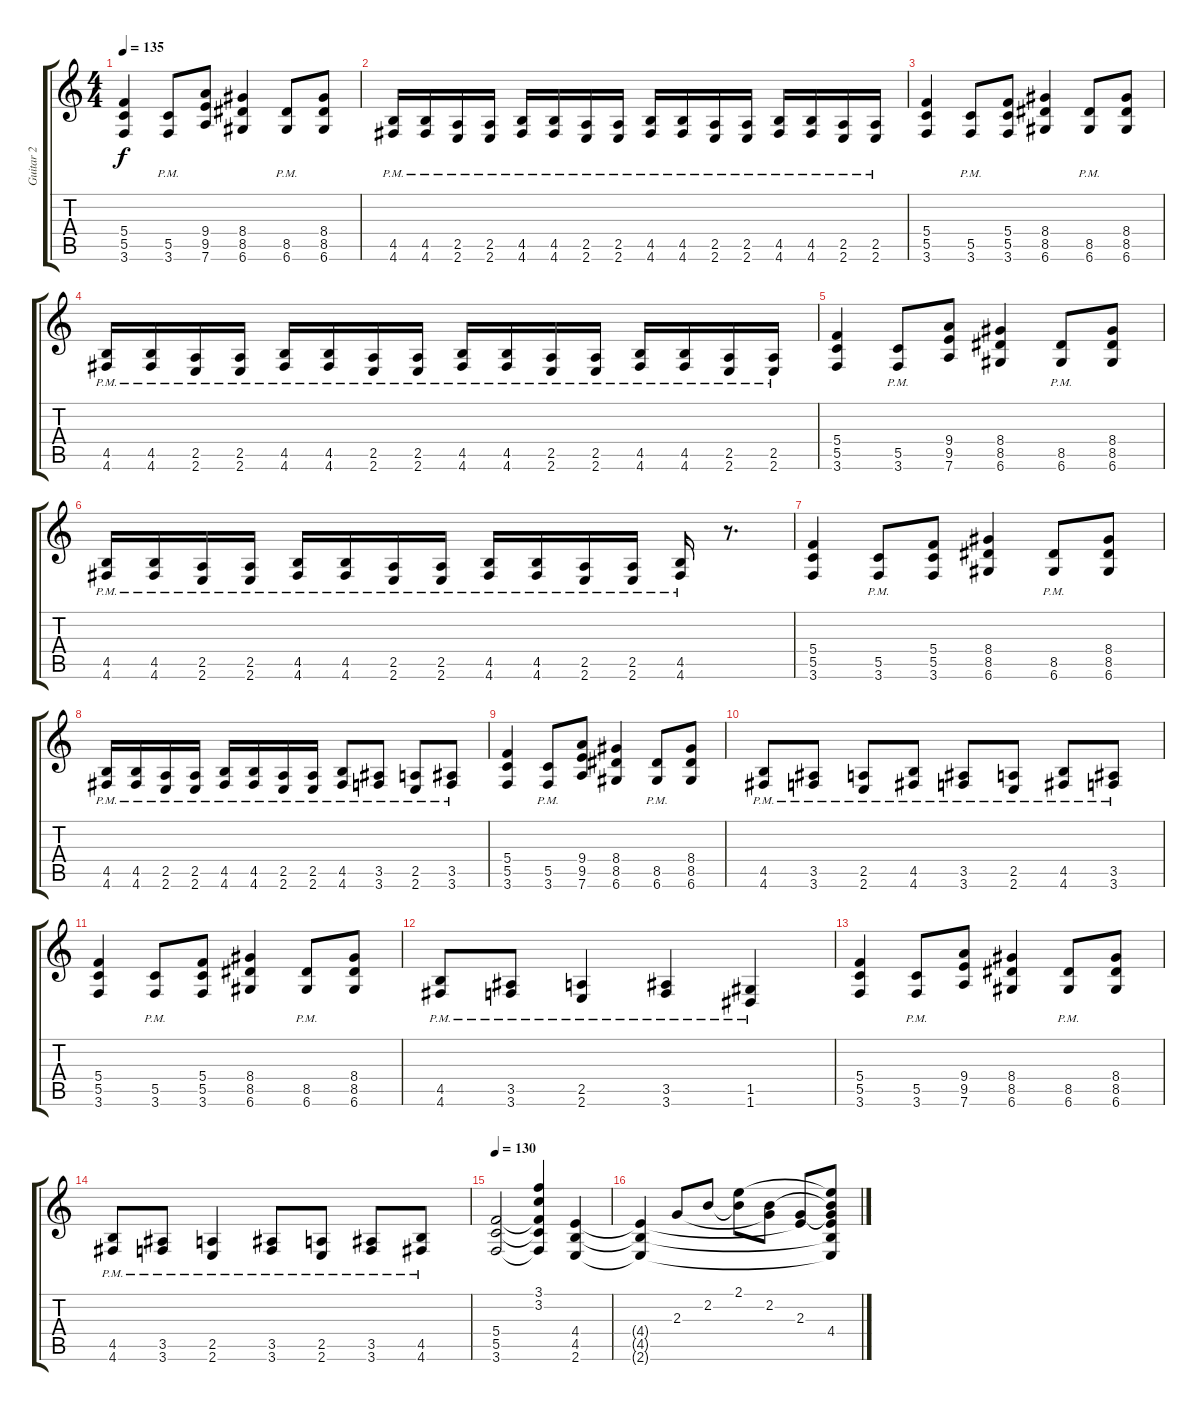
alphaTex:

\track ("Guitar 2" "Guitar 2") {instrument distortionguitar}
\staff {score tabs}
\tuning (D4 A3 F3 C3 G2 D2) {hide}
\ts (4 4)
\tempo 135
\clef g2
\ks c
(5.4 5.5 3.6).4{dy f} (5.5{pm} 3.6{pm}).8 (9.4 9.5 7.6).8 (8.4 8.5 6.6).4 (8.5{pm} 6.6{pm}).8 (8.4 8.5 6.6).8 |
(4.5{pm} 4.6{pm}).16 (4.5{pm} 4.6{pm}).16 (2.5{pm} 2.6{pm}).16 (2.5{pm} 2.6{pm}).16 (4.5{pm} 4.6{pm}).16 (4.5{pm} 4.6{pm}).16 (2.5{pm} 2.6{pm}).16 (2.5{pm} 2.6{pm}).16 (4.5{pm} 4.6{pm}).16 (4.5{pm} 4.6{pm}).16 (2.5{pm} 2.6{pm}).16 (2.5{pm} 2.6{pm}).16 (4.5{pm} 4.6{pm}).16 (4.5{pm} 4.6{pm}).16 (2.5{pm} 2.6{pm}).16 (2.5{pm} 2.6{pm}).16 |
(5.4 5.5 3.6).4 (5.5{pm} 3.6{pm}).8 (5.4 5.5 3.6).8 (8.4 8.5 6.6).4 (8.5{pm} 6.6{pm}).8 (8.4 8.5 6.6).8 |
(4.5{pm} 4.6{pm}).16 (4.5{pm} 4.6{pm}).16 (2.5{pm} 2.6{pm}).16 (2.5{pm} 2.6{pm}).16 (4.5{pm} 4.6{pm}).16 (4.5{pm} 4.6{pm}).16 (2.5{pm} 2.6{pm}).16 (2.5{pm} 2.6{pm}).16 (4.5{pm} 4.6{pm}).16 (4.5{pm} 4.6{pm}).16 (2.5{pm} 2.6{pm}).16 (2.5{pm} 2.6{pm}).16 (4.5{pm} 4.6{pm}).16 (4.5{pm} 4.6{pm}).16 (2.5{pm} 2.6{pm}).16 (2.5{pm} 2.6{pm}).16 |
(5.4 5.5 3.6).4 (5.5{pm} 3.6{pm}).8 (9.4 9.5 7.6).8 (8.4 8.5 6.6).4 (8.5{pm} 6.6{pm}).8 (8.4 8.5 6.6).8 |
(4.5{pm} 4.6{pm}).16 (4.5{pm} 4.6{pm}).16 (2.5{pm} 2.6{pm}).16 (2.5{pm} 2.6{pm}).16 (4.5{pm} 4.6{pm}).16 (4.5{pm} 4.6{pm}).16 (2.5{pm} 2.6{pm}).16 (2.5{pm} 2.6{pm}).16 (4.5{pm} 4.6{pm}).16 (4.5{pm} 4.6{pm}).16 (2.5{pm} 2.6{pm}).16 (2.5{pm} 2.6{pm}).16 (4.5{pm} 4.6{pm}).16 r.8{d} |
(5.4 5.5 3.6).4 (5.5{pm} 3.6{pm}).8 (5.4 5.5 3.6).8 (8.4 8.5 6.6).4 (8.5{pm} 6.6{pm}).8 (8.4 8.5 6.6).8 |
(4.5{pm} 4.6{pm}).16 (4.5{pm} 4.6{pm}).16 (2.5{pm} 2.6{pm}).16 (2.5{pm} 2.6{pm}).16 (4.5{pm} 4.6{pm}).16 (4.5{pm} 4.6{pm}).16 (2.5{pm} 2.6{pm}).16 (2.5{pm} 2.6{pm}).16 (4.5{pm} 4.6{pm}).8 (3.5{pm} 3.6{pm}).8 (2.5{pm} 2.6{pm}).8 (3.5{pm} 3.6{pm}).8 |
(5.4 5.5 3.6).4 (5.5{pm} 3.6{pm}).8 (9.4 9.5 7.6).8 (8.4 8.5 6.6).4 (8.5{pm} 6.6{pm}).8 (8.4 8.5 6.6).8 |
(4.5{pm} 4.6{pm}).8 (3.5{pm} 3.6{pm}).8 (2.5{pm} 2.6{pm}).8 (4.5{pm} 4.6{pm}).8 (3.5{pm} 3.6{pm}).8 (2.5{pm} 2.6{pm}).8 (4.5{pm} 4.6{pm}).8 (3.5{pm} 3.6{pm}).8 |
(5.4 5.5 3.6).4 (5.5{pm} 3.6{pm}).8 (5.4 5.5 3.6).8 (8.4 8.5 6.6).4 (8.5{pm} 6.6{pm}).8 (8.4 8.5 6.6).8 |
(4.5{pm} 4.6{pm}).8 (3.5{pm} 3.6{pm}).8 (2.5{pm} 2.6{pm}).4 (3.5{pm} 3.6{pm}).4 (1.5{pm} 1.6{pm}).4 |
(5.4 5.5 3.6).4 (5.5{pm} 3.6{pm}).8 (9.4 9.5 7.6).8 (8.4 8.5 6.6).4 (8.5{pm} 6.6{pm}).8 (8.4 8.5 6.6).8 |
(4.5{pm} 4.6{pm}).8 (3.5{pm} 3.6{pm}).8 (2.5{pm} 2.6{pm}).4 (3.5{pm} 3.6{pm}).8 (2.5{pm} 2.6{pm}).8 (3.5{pm} 3.6{pm}).8 (4.5{pm} 4.6{pm}).8 |
\tempo 130
(5.4 5.5 3.6).2 (3.1 3.2 5.4{t} 5.5{t} 3.6{t}).4 (4.4 4.5 2.6).4 |
(4.4{t} 4.5{t} 2.6{t}).4 2.3.8 2.2.8 (2.1 2.2{t}).8 (2.2 2.3{t}).8 (2.3 4.4{t}).8 (2.1{t} 2.2{t} 2.3{t} 4.4 4.5{t} 2.6{t}).8
